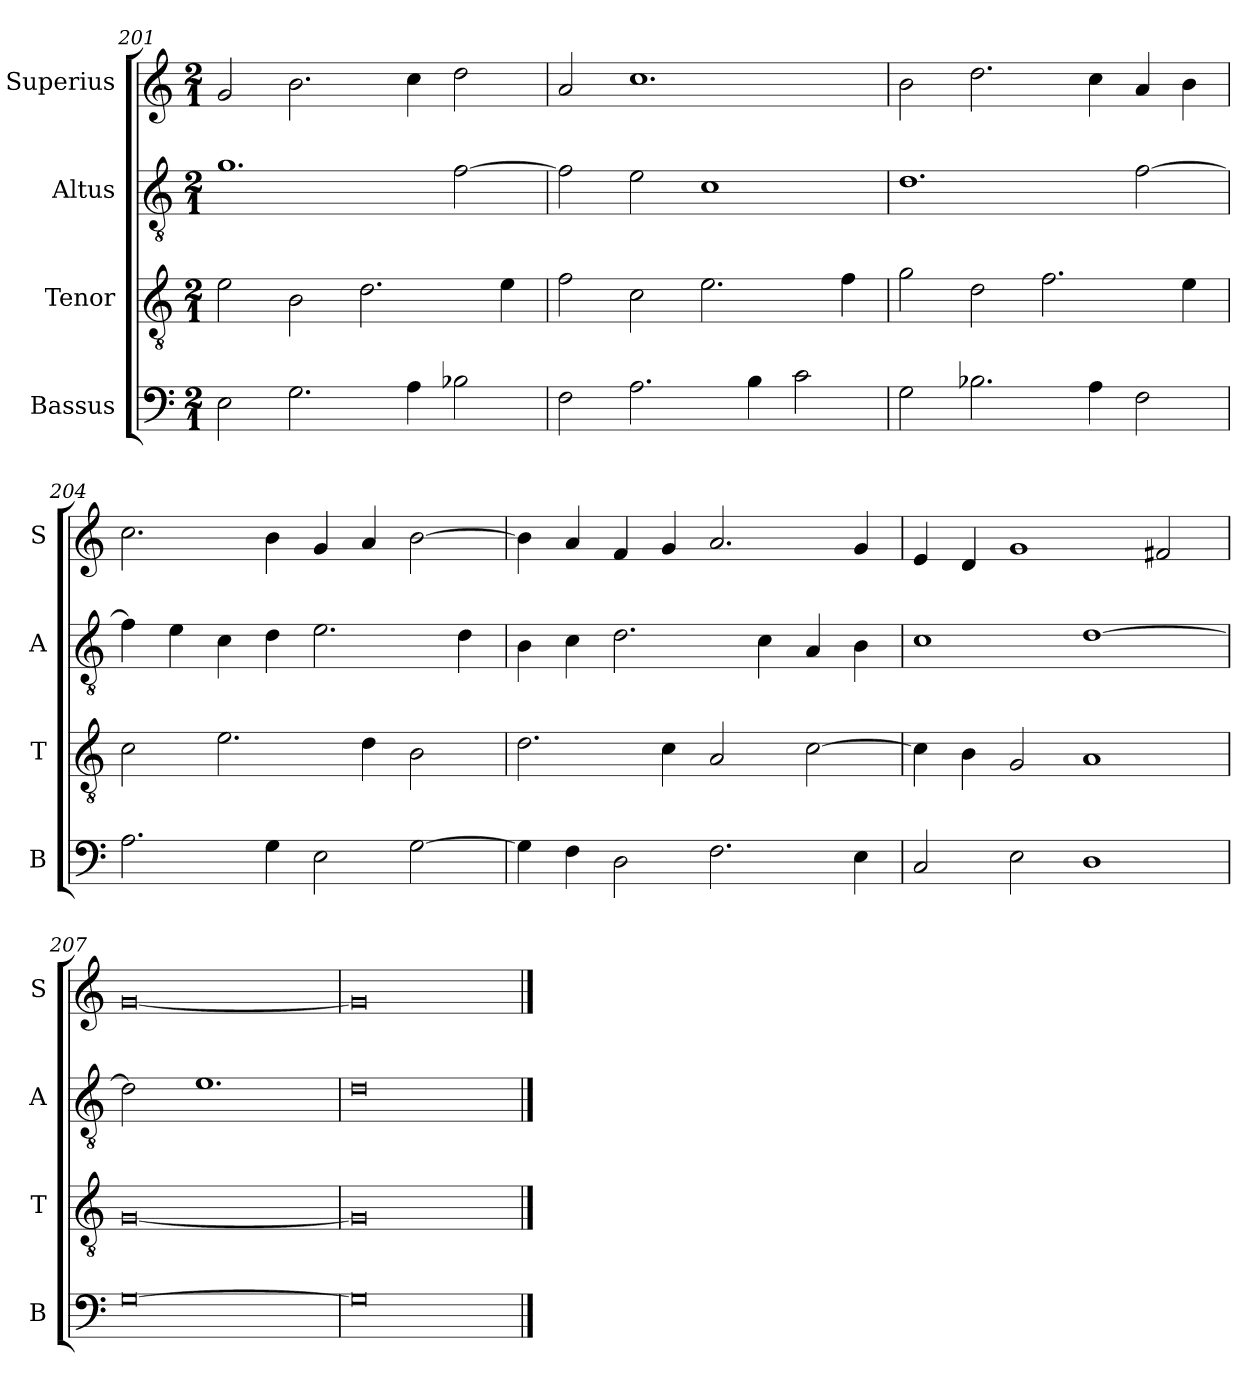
**kern	**kern	**kern	**kern
*part4	*part3	*part2	*part1
*staff4	*staff3	*staff2	*staff1
*I"Bassus	*I"Tenor	*I"Altus	*I"Superius
*I'B	*I'T	*I'A	*I'S
*clefF4	*clefGv2	*clefGv2	*clefG2
*k[]	*k[]	*k[]	*k[]
*M2/1	*M2/1	*M2/1	*M2/1
=201	=201	=201	=201
2E\	2e\	1.g	2g/
2.G\	2B\	.	2.b\
.	2.d\	.	.
4A\	.	.	4cc\
2B-X\	.	[2f\	2dd\
.	4e\	.	.
=202	=202	=202	=202
2F\	2f\	2f\]	2a/
2.A\	2c\	2e\	1.cc
.	2.e\	1c	.
4B\	.	.	.
2c\	.	.	.
.	4f\	.	.
=203	=203	=203	=203
2G\	2g\	1.d	2b\
2.B-X\	2d\	.	2.dd\
.	2.f\	.	.
4A\	.	.	4cc\
2F\	.	[2f\	4a/
.	4e\	.	4b\
=204	=204	=204	=204
2.A\	2c\	4f\]	2.cc\
.	.	4e\	.
.	2.e\	4c\	.
4G\	.	4d\	4b\
2E\	.	2.e\	4g/
.	4d\	.	4a/
[2G\	2B\	.	[2b\
.	.	4d\	.
=205	=205	=205	=205
4G\]	2.d\	4B\	4b\]
4F\	.	4c\	4a/
2D\	.	2.d\	4f/
.	4c\	.	4g/
2.F\	2A/	.	2.a/
.	.	4c\	.
.	[2c\	4A/	.
4E\	.	4B\	4g/
=206	=206	=206	=206
2C/	4c\]	1c	4e/
.	4B\	.	4d/
2E\	2G/	.	1g
1D	1A	[1d	.
.	.	.	2f#X/
=207	=207	=207	=207
[0G	[0G	2d\]	[0g
.	.	1.e	.
=208	=208	=208	=208
0G]	0G]	0d	0g]
==	==	==	==
*-	*-	*-	*-
